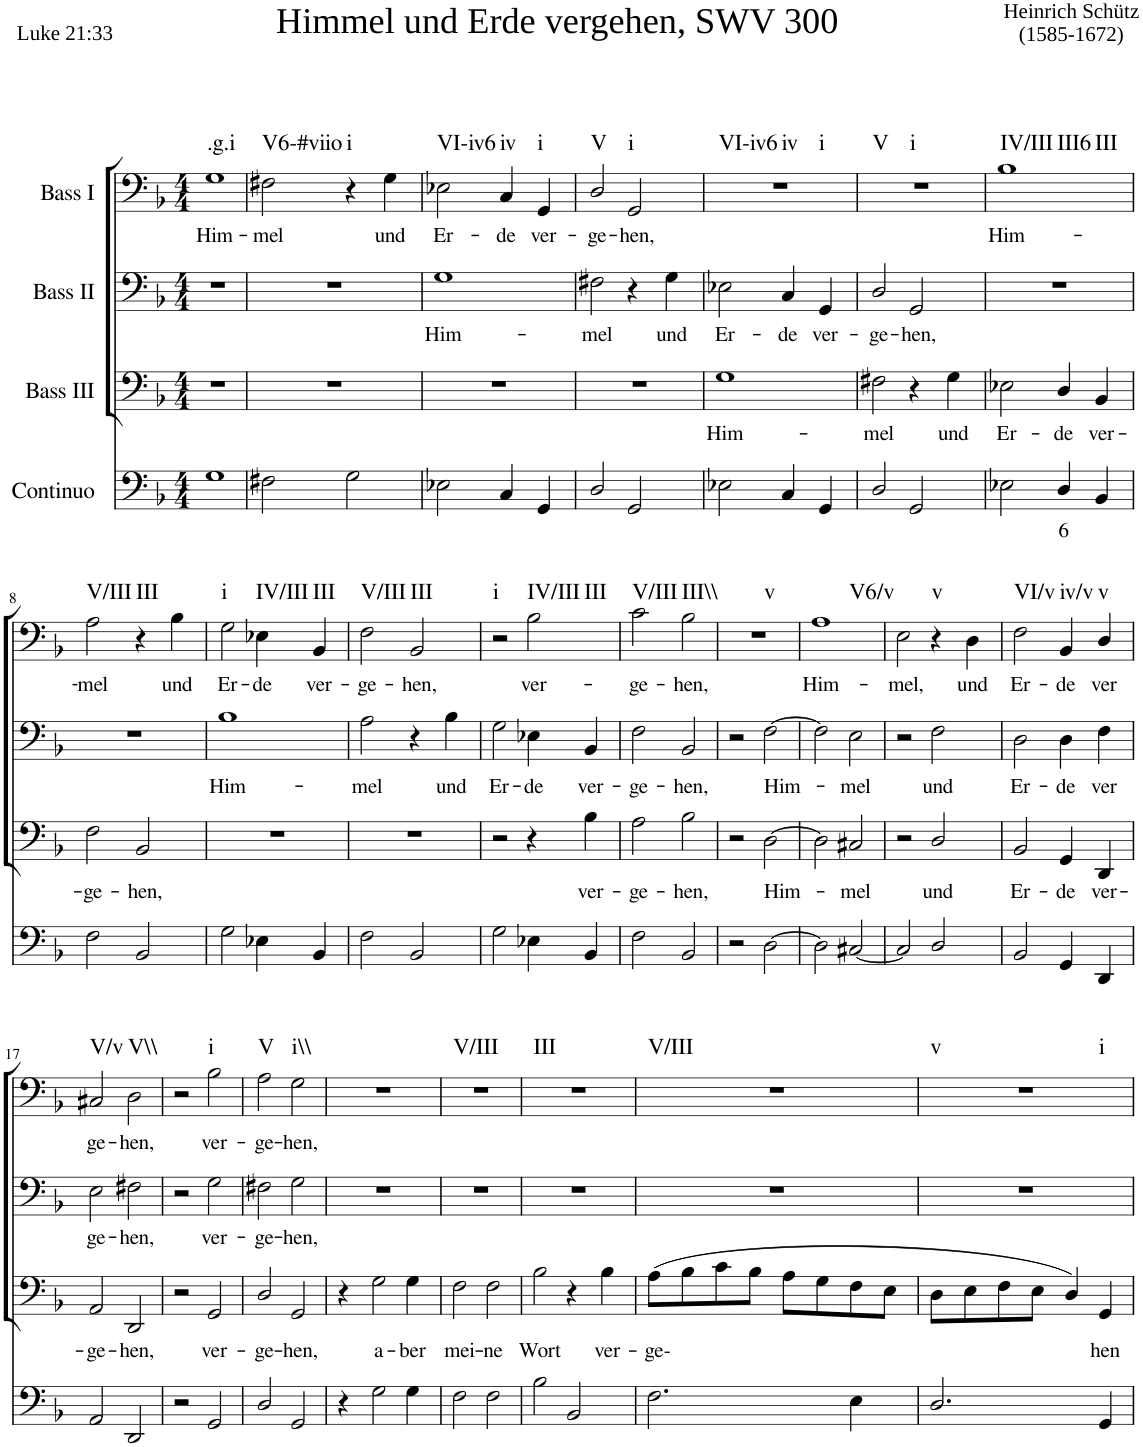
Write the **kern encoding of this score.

**kern	**text	**kern	**text	**kern	**text	**kern	**text	**harte
*part4	*part4	*part3	*part3	*part2	*part2	*part1	*part1	*part1
*staff4	*staff4	*staff3	*staff3	*staff2	*staff2	*staff1	*staff1	*
*I"Continuo	*	*I"Bass III	*	*I"Bass II	*	*I"Bass I	*	*
*clefF4	*	*clefF4	*	*clefF4	*	*clefF4	*	*
*k[b-]	*	*k[b-]	*	*k[b-]	*	*k[b-]	*	*
*M4/4	*	*M4/4	*	*M4/4	*	*M4/4	*	*
=1	=1	=1	=1	=1	=1	=1	=1	=1
!	!	!	!	!	!	!LO:TX:a:t=Himmel und Erde vergehen, SWV 300	!	!
!	!	!	!	!	!	!LO:TX:a:t=Heinrich Schütz	!	!
!	!	!	!	!	!	!LO:TX:a:t=(1585-1672)	!	!
!	!	!	!	!	!	!LO:TX:a:t=Luke 21&colon;33	!	!
!	!	!	!	!	!	!	!LO:LY:b	!LO:H:kt=.g.i
1G	.	1r	.	1r	.	1G	Him-	N
=2	=2	=2	=2	=2	=2	=2	=2	=2
!	!	!	!	!	!	!	!LO:LY:b	!LO:H:kt=V6-#viio
2F#X\	.	1r	.	1r	.	2F#X\	mel	N
!	!	!	!	!	!	!	!	!LO:H:kt=i
2G\	.	.	.	.	.	4r	.	N
!	!	!	!	!	!	!	!LO:LY:b	!
.	.	.	.	.	.	4G\	und	.
=3	=3	=3	=3	=3	=3	=3	=3	=3
!	!	!	!	!	!LO:LY:b	!	!LO:LY:b	!LO:H:kt=VI-iv6
2E-X\	.	1r	.	1G	Him-	2E-X\	Er-	N
!	!	!	!	!	!	!	!LO:LY:b	!LO:H:kt=iv
4C/	.	.	.	.	.	4C/	de	N
!	!	!	!	!	!	!	!LO:LY:b	!LO:H:kt=i
4GG/	.	.	.	.	.	4GG/	ver-	N
=4	=4	=4	=4	=4	=4	=4	=4	=4
!	!	!	!	!	!LO:LY:b	!	!LO:LY:b	!LO:H:kt=V
2D/	.	1r	.	2F#X\	mel	2D/	ge-	N
!	!	!	!	!	!	!	!LO:LY:b	!LO:H:kt=i
2GG/	.	.	.	4r	.	2GG/	hen,	N
!	!	!	!	!	!LO:LY:b	!	!	!
.	.	.	.	4G\	und	.	.	.
=5	=5	=5	=5	=5	=5	=5	=5	=5
!	!	!	!LO:LY:b	!	!LO:LY:b	!	!	!LO:H:n=1:kt=VI-iv6
!	!	!	!	!	!	!	!	!LO:H:n=2:kt=iv
!	!	!	!	!	!	!	!	!LO:H:n=3:kt=i
2E-X\	.	1G	Him-	2E-X\	Er-	1r	.	N N N
!	!	!	!	!	!LO:LY:b	!	!	!
4C/	.	.	.	4C/	de	.	.	.
!	!	!	!	!	!LO:LY:b	!	!	!
4GG/	.	.	.	4GG/	ver-	.	.	.
=6	=6	=6	=6	=6	=6	=6	=6	=6
!	!	!	!LO:LY:b	!	!LO:LY:b	!	!	!LO:H:n=1:kt=V
!	!	!	!	!	!	!	!	!LO:H:n=2:kt=i
2D/	.	2F#X\	mel	2D/	ge-	1r	.	N N
!	!	!	!	!	!LO:LY:b	!	!	!
2GG/	.	4r	.	2GG/	hen,	.	.	.
!	!	!	!LO:LY:b	!	!	!	!	!
.	.	4G\	und	.	.	.	.	.
=7	=7	=7	=7	=7	=7	=7	=7	=7
!	!	!	!LO:LY:b	!	!	!	!LO:LY:b	!LO:H:n=1:kt=IV/III
!	!	!	!	!	!	!	!	!LO:H:n=2:kt=III6
!	!	!	!	!	!	!	!	!LO:H:n=3:kt=III
2E-X\	.	2E-X\	Er-	1r	.	1B-	Him-	N N N
!	!LO:LY:b	!	!LO:LY:b	!	!	!	!	!
4D/	6	4D/	de	.	.	.	.	.
!	!	!	!LO:LY:b	!	!	!	!	!
4BB-/	.	4BB-/	ver-	.	.	.	.	.
!!LO:LB:g=z
=8	=8	=8	=8	=8	=8	=8	=8	=8
!	!	!	!LO:LY:b	!	!	!	!LO:LY:b	!LO:H:kt=V/III
2F\	.	2F\	ge-	1r	.	2A\	mel	N
!	!	!	!LO:LY:b	!	!	!	!	!LO:H:kt=III
2BB-/	.	2BB-/	hen,	.	.	4r	.	N
!	!	!	!	!	!	!	!LO:LY:b	!
.	.	.	.	.	.	4B-\	und	.
=9	=9	=9	=9	=9	=9	=9	=9	=9
!	!	!	!	!	!LO:LY:b	!	!LO:LY:b	!LO:H:kt=i
2G\	.	1r	.	1B-	Him-	2G\	Er-	N
!	!	!	!	!	!	!	!LO:LY:b	!LO:H:kt=IV/III
4E-X\	.	.	.	.	.	4E-X\	de	N
!	!	!	!	!	!	!	!LO:LY:b	!LO:H:kt=III
4BB-/	.	.	.	.	.	4BB-/	ver-	N
=10	=10	=10	=10	=10	=10	=10	=10	=10
!	!	!	!	!	!LO:LY:b	!	!LO:LY:b	!LO:H:kt=V/III
2F\	.	1r	.	2A\	mel	2F\	ge-	N
!	!	!	!	!	!	!	!LO:LY:b	!LO:H:kt=III
2BB-/	.	.	.	4r	.	2BB-/	hen,	N
!	!	!	!	!	!LO:LY:b	!	!	!
.	.	.	.	4B-\	und	.	.	.
=11	=11	=11	=11	=11	=11	=11	=11	=11
!	!	!	!	!	!LO:LY:b	!	!	!LO:H:kt=i
2G\	.	2r	.	2G\	Er-	2r	.	N
!	!	!	!	!	!LO:LY:b	!	!LO:LY:b	!LO:H:n=1:kt=IV/III
!	!	!	!	!	!	!	!	!LO:H:n=2:kt=III
4E-X\	.	4r	.	4E-X\	de	2B-\	ver-	N N
!	!	!	!LO:LY:b	!	!LO:LY:b	!	!	!
4BB-/	.	4B-\	ver-	4BB-/	ver-	.	.	.
=12	=12	=12	=12	=12	=12	=12	=12	=12
!	!	!	!LO:LY:b	!	!LO:LY:b	!	!LO:LY:b	!LO:H:kt=V/III
2F\	.	2A\	ge-	2F\	ge-	2c\	ge-	N
!	!	!	!LO:LY:b	!	!LO:LY:b	!	!LO:LY:b	!LO:H:kt=III\\
2BB-/	.	2B-\	hen,	2BB-/	hen,	2B-\	hen,	N
=13	=13	=13	=13	=13	=13	=13	=13	=13
!	!	!	!	!	!	!	!	!LO:H:kt=v
2r	.	2r	.	2r	.	1r	.	N
!	!	!	!LO:LY:b	!	!LO:LY:b	!	!	!
[2D\	.	[2D\	Him-	[2F\	Him-	.	.	.
=14	=14	=14	=14	=14	=14	=14	=14	=14
!	!	!	!	!	!	!	!LO:LY:b	!LO:H:kt=V6/v
2D\]	.	2D\]	.	2F\]	.	1A	Him-	N
!	!	!	!LO:LY:b	!	!LO:LY:b	!	!	!
[2C#X/	.	2C#X/	mel	2E\	mel	.	.	.
=15	=15	=15	=15	=15	=15	=15	=15	=15
!	!	!	!	!	!	!	!LO:LY:b	!
2C#/]	.	2r	.	2r	.	2E\	mel,	.
!	!	!	!LO:LY:b	!	!LO:LY:b	!	!	!LO:H:kt=v
2D/	.	2D/	und	2F\	und	4r	.	N
!	!	!	!	!	!	!	!LO:LY:b	!
.	.	.	.	.	.	4D\	und	.
=16	=16	=16	=16	=16	=16	=16	=16	=16
!	!	!	!LO:LY:b	!	!LO:LY:b	!	!LO:LY:b	!LO:H:kt=VI/v
2BB-/	.	2BB-/	Er-	2D\	Er-	2F\	Er-	N
!	!	!	!LO:LY:b	!	!LO:LY:b	!	!LO:LY:b	!LO:H:kt=iv/v
4GG/	.	4GG/	de	4D\	de	4BB-/	de	N
!	!	!	!LO:LY:b	!	!LO:LY:b	!	!LO:LY:b	!LO:H:kt=v
4DD/	.	4DD/	ver-	4F\	ver	4D/	ver	N
!!LO:LB:g=z
=17	=17	=17	=17	=17	=17	=17	=17	=17
!	!	!	!LO:LY:b	!	!LO:LY:b	!	!LO:LY:b	!LO:H:kt=V/v
2AA/	.	2AA/	ge-	2E\	ge-	2C#X/	ge-	N
!	!	!	!LO:LY:b	!	!LO:LY:b	!	!LO:LY:b	!LO:H:kt=V\\
2DD/	.	2DD/	hen,	2F#X\	hen,	2D\	hen,	N
=18	=18	=18	=18	=18	=18	=18	=18	=18
2r	.	2r	.	2r	.	2r	.	.
!	!	!	!LO:LY:b	!	!LO:LY:b	!	!LO:LY:b	!LO:H:kt=i
2GG/	.	2GG/	ver-	2G\	ver-	2B-\	ver-	N
=19	=19	=19	=19	=19	=19	=19	=19	=19
!	!	!	!LO:LY:b	!	!LO:LY:b	!	!LO:LY:b	!LO:H:kt=V
2D/	.	2D/	ge-	2F#X\	ge-	2A\	ge-	N
!	!	!	!LO:LY:b	!	!LO:LY:b	!	!LO:LY:b	!LO:H:kt=i\\
2GG/	.	2GG/	hen,	2G\	hen,	2G\	hen,	N
=20	=20	=20	=20	=20	=20	=20	=20	=20
4r	.	4r	.	1r	.	1r	.	.
!	!	!	!LO:LY:b	!	!	!	!	!
2G\	.	2G\	a-	.	.	.	.	.
!	!	!	!LO:LY:b	!	!	!	!	!
4G\	.	4G\	ber	.	.	.	.	.
=21	=21	=21	=21	=21	=21	=21	=21	=21
!	!	!	!LO:LY:b	!	!	!	!	!LO:H:kt=V/III
2F\	.	2F\	mei-	1r	.	1r	.	N
!	!	!	!LO:LY:b	!	!	!	!	!
2F\	.	2F\	ne	.	.	.	.	.
=22	=22	=22	=22	=22	=22	=22	=22	=22
!	!	!	!LO:LY:b	!	!	!	!	!LO:H:kt=III
2B-\	.	2B-\	Wort	1r	.	1r	.	N
2BB-/	.	4r	.	.	.	.	.	.
!	!	!	!LO:LY:b	!	!	!	!	!
.	.	4B-\	ver-	.	.	.	.	.
=23	=23	=23	=23	=23	=23	=23	=23	=23
!	!	!	!LO:LY:b	!	!	!	!	!LO:H:kt=V/III
2.F\	.	(8A\L	ge-	1r	.	1r	.	N
.	.	8B-\	.	.	.	.	.	.
.	.	8c\	.	.	.	.	.	.
.	.	8B-\J	.	.	.	.	.	.
.	.	8A\L	.	.	.	.	.	.
.	.	8G\	.	.	.	.	.	.
4E\	.	8F\	.	.	.	.	.	.
.	.	8E\J	.	.	.	.	.	.
=24	=24	=24	=24	=24	=24	=24	=24	=24
!	!	!	!	!	!	!	!	!LO:H:n=1:kt=v
!	!	!	!	!	!	!	!	!LO:H:n=2:kt=i
2.D/	.	8D\L	.	1r	.	1r	.	N N
.	.	8E\	.	.	.	.	.	.
.	.	8F\	.	.	.	.	.	.
.	.	8E\J	.	.	.	.	.	.
.	.	4D/)	.	.	.	.	.	.
!	!	!	!LO:LY:b	!	!	!	!	!
4GG/	.	4GG/	hen	.	.	.	.	.
=	=	=	=	=	=	=	=	=
*-	*-	*-	*-	*-	*-	*-	*-	*-
